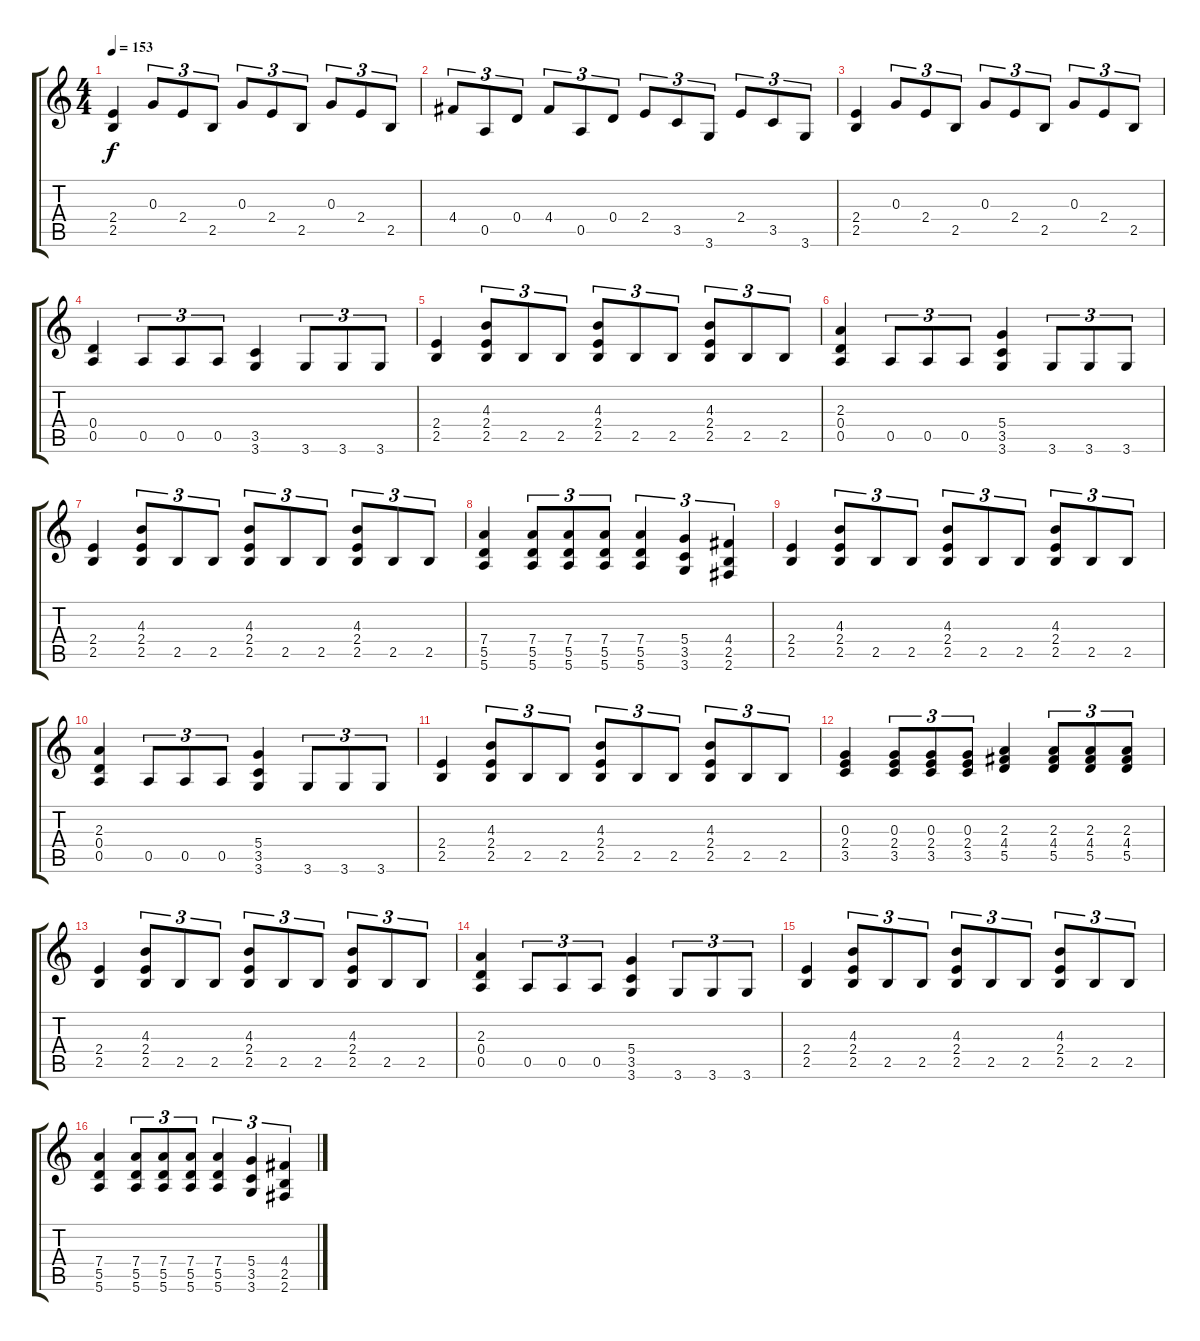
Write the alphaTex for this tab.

\track "" {instrument distortionguitar}
\staff {score tabs}
\tuning (E4 B3 G3 D3 A2 E2) {hide}
\ts (4 4)
\tempo 153
\clef g2
\ks c
(2.4 2.5).4{dy f} 0.3.8{tu (3 2)} 2.4.8{tu (3 2)} 2.5.8{tu (3 2)} 0.3.8{tu (3 2)} 2.4.8{tu (3 2)} 2.5.8{tu (3 2)} 0.3.8{tu (3 2)} 2.4.8{tu (3 2)} 2.5.8{tu (3 2)} |
4.4.8{tu (3 2)} 0.5.8{tu (3 2)} 0.4.8{tu (3 2)} 4.4.8{tu (3 2)} 0.5.8{tu (3 2)} 0.4.8{tu (3 2)} 2.4.8{tu (3 2)} 3.5.8{tu (3 2)} 3.6.8{tu (3 2)} 2.4.8{tu (3 2)} 3.5.8{tu (3 2)} 3.6.8{tu (3 2)} |
(2.4 2.5).4 0.3.8{tu (3 2)} 2.4.8{tu (3 2)} 2.5.8{tu (3 2)} 0.3.8{tu (3 2)} 2.4.8{tu (3 2)} 2.5.8{tu (3 2)} 0.3.8{tu (3 2)} 2.4.8{tu (3 2)} 2.5.8{tu (3 2)} |
(0.4 0.5).4 0.5.8{tu (3 2)} 0.5.8{tu (3 2)} 0.5.8{tu (3 2)} (3.5 3.6).4 3.6.8{tu (3 2)} 3.6.8{tu (3 2)} 3.6.8{tu (3 2)} |
\section ("" "")
(2.4 2.5).4 (4.3 2.4 2.5).8{tu (3 2)} 2.5.8{tu (3 2)} 2.5.8{tu (3 2)} (4.3 2.4 2.5).8{tu (3 2)} 2.5.8{tu (3 2)} 2.5.8{tu (3 2)} (4.3 2.4 2.5).8{tu (3 2)} 2.5.8{tu (3 2)} 2.5.8{tu (3 2)} |
(2.3 0.4 0.5).4 0.5.8{tu (3 2)} 0.5.8{tu (3 2)} 0.5.8{tu (3 2)} (5.4 3.5 3.6).4 3.6.8{tu (3 2)} 3.6.8{tu (3 2)} 3.6.8{tu (3 2)} |
(2.4 2.5).4 (4.3 2.4 2.5).8{tu (3 2)} 2.5.8{tu (3 2)} 2.5.8{tu (3 2)} (4.3 2.4 2.5).8{tu (3 2)} 2.5.8{tu (3 2)} 2.5.8{tu (3 2)} (4.3 2.4 2.5).8{tu (3 2)} 2.5.8{tu (3 2)} 2.5.8{tu (3 2)} |
(7.4 5.5 5.6).4 (7.4 5.5 5.6).8{tu (3 2)} (7.4 5.5 5.6).8{tu (3 2)} (7.4 5.5 5.6).8{tu (3 2)} (7.4 5.5 5.6).4{tu (3 2)} (5.4 3.5 3.6).4{tu (3 2)} (4.4 2.5 2.6).4{tu (3 2)} |
(2.4 2.5).4 (4.3 2.4 2.5).8{tu (3 2)} 2.5.8{tu (3 2)} 2.5.8{tu (3 2)} (4.3 2.4 2.5).8{tu (3 2)} 2.5.8{tu (3 2)} 2.5.8{tu (3 2)} (4.3 2.4 2.5).8{tu (3 2)} 2.5.8{tu (3 2)} 2.5.8{tu (3 2)} |
(2.3 0.4 0.5).4 0.5.8{tu (3 2)} 0.5.8{tu (3 2)} 0.5.8{tu (3 2)} (5.4 3.5 3.6).4 3.6.8{tu (3 2)} 3.6.8{tu (3 2)} 3.6.8{tu (3 2)} |
(2.4 2.5).4 (4.3 2.4 2.5).8{tu (3 2)} 2.5.8{tu (3 2)} 2.5.8{tu (3 2)} (4.3 2.4 2.5).8{tu (3 2)} 2.5.8{tu (3 2)} 2.5.8{tu (3 2)} (4.3 2.4 2.5).8{tu (3 2)} 2.5.8{tu (3 2)} 2.5.8{tu (3 2)} |
(0.3 2.4 3.5).4 (0.3 2.4 3.5).8{tu (3 2)} (0.3 2.4 3.5).8{tu (3 2)} (0.3 2.4 3.5).8{tu (3 2)} (2.3 4.4 5.5).4 (2.3 4.4 5.5).8{tu (3 2)} (2.3 4.4 5.5).8{tu (3 2)} (2.3 4.4 5.5).8{tu (3 2)} |
\section ("" "")
(2.4 2.5).4 (4.3 2.4 2.5).8{tu (3 2)} 2.5.8{tu (3 2)} 2.5.8{tu (3 2)} (4.3 2.4 2.5).8{tu (3 2)} 2.5.8{tu (3 2)} 2.5.8{tu (3 2)} (4.3 2.4 2.5).8{tu (3 2)} 2.5.8{tu (3 2)} 2.5.8{tu (3 2)} |
(2.3 0.4 0.5).4 0.5.8{tu (3 2)} 0.5.8{tu (3 2)} 0.5.8{tu (3 2)} (5.4 3.5 3.6).4 3.6.8{tu (3 2)} 3.6.8{tu (3 2)} 3.6.8{tu (3 2)} |
(2.4 2.5).4 (4.3 2.4 2.5).8{tu (3 2)} 2.5.8{tu (3 2)} 2.5.8{tu (3 2)} (4.3 2.4 2.5).8{tu (3 2)} 2.5.8{tu (3 2)} 2.5.8{tu (3 2)} (4.3 2.4 2.5).8{tu (3 2)} 2.5.8{tu (3 2)} 2.5.8{tu (3 2)} |
(7.4 5.5 5.6).4 (7.4 5.5 5.6).8{tu (3 2)} (7.4 5.5 5.6).8{tu (3 2)} (7.4 5.5 5.6).8{tu (3 2)} (7.4 5.5 5.6).4{tu (3 2)} (5.4 3.5 3.6).4{tu (3 2)} (4.4 2.5 2.6).4{tu (3 2)}
